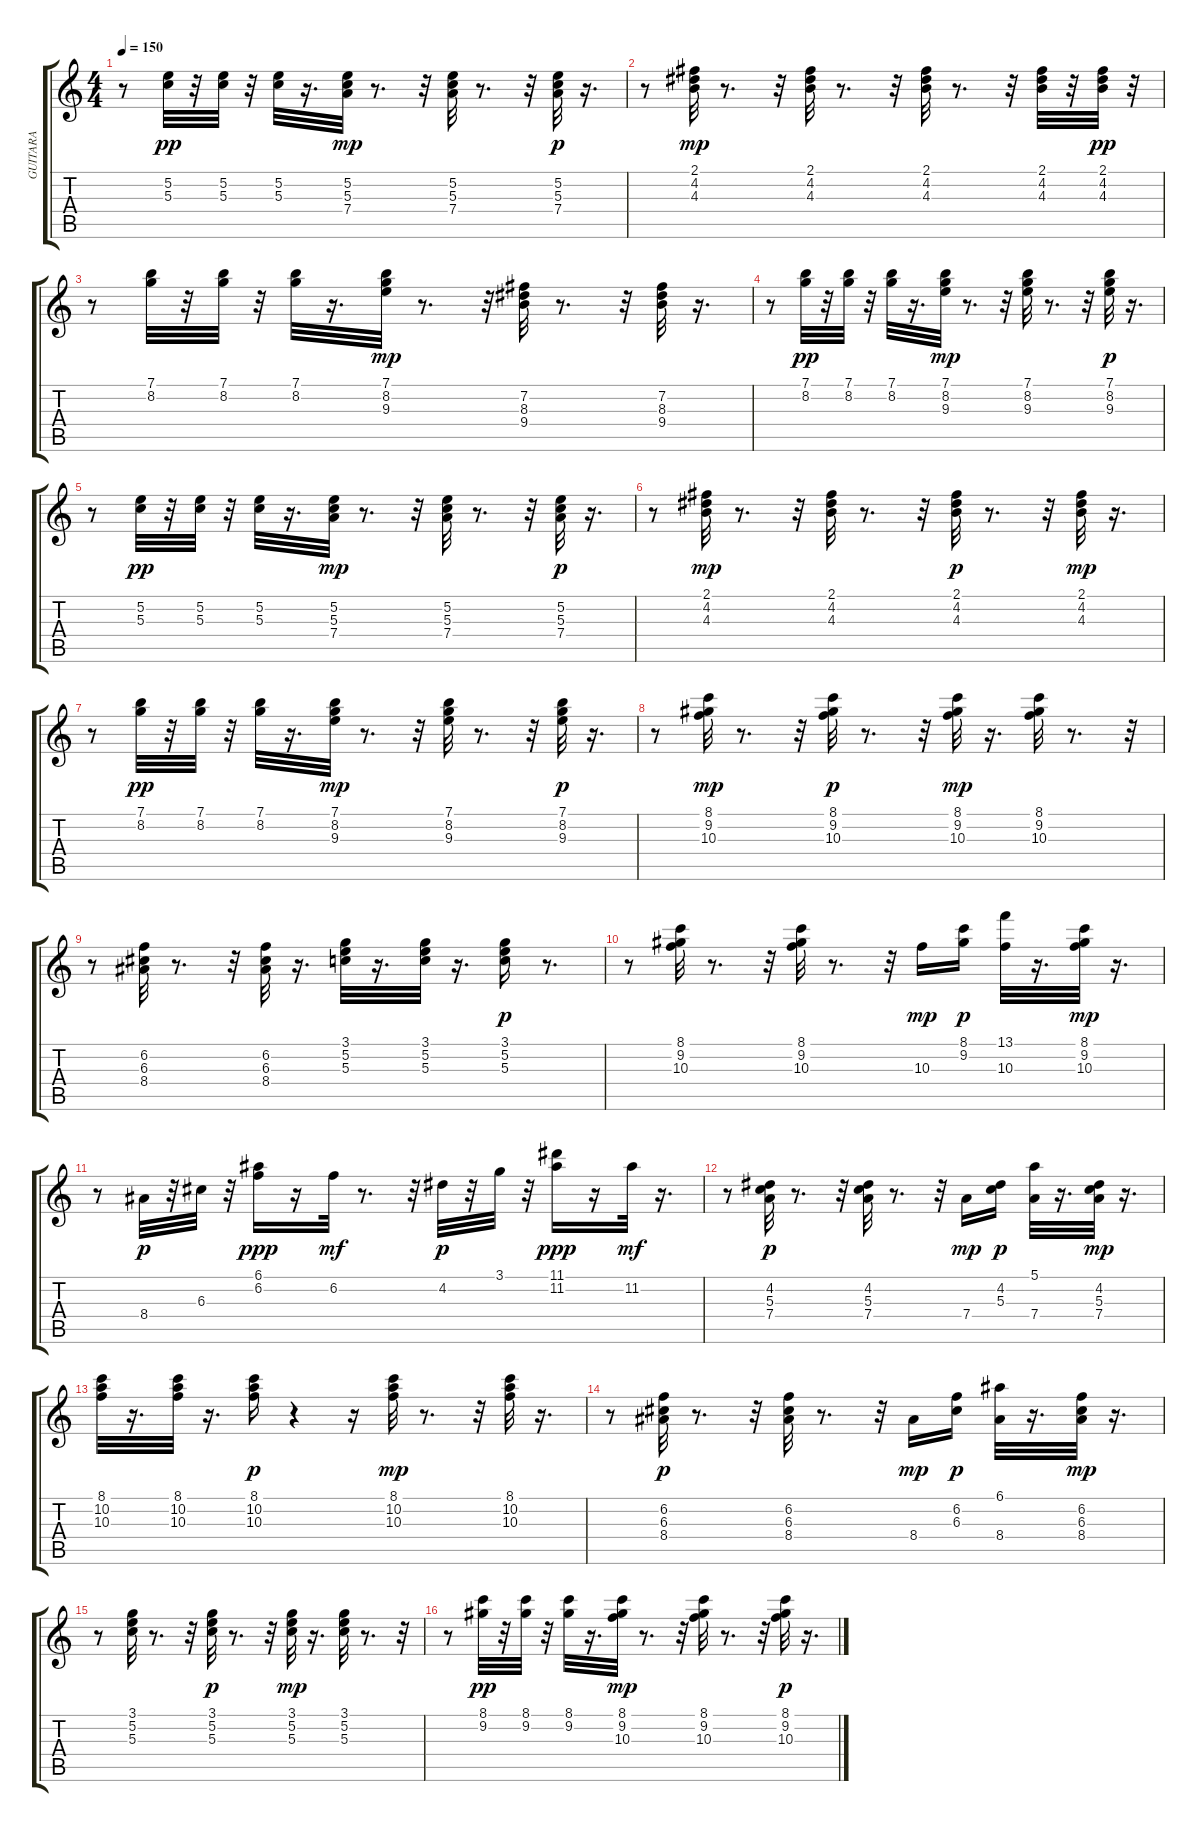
\track ("GUITARA" "GUITARA") {instrument electricguitarjazz}
\staff {score tabs}
\tuning (E4 B3 G3 D3 A2 E2) {hide}
\ts (4 4)
\tempo 150
\clef g2
\ks c
r.8{dy p} (5.2 5.3).32{dy pp} r.32 (5.2 5.3).32 r.32 (5.2 5.3).32 r.16{d} (5.2 5.3 7.4).32{dy mp} r.8{d} r.32 (5.2 5.3 7.4).32 r.8{d} r.32 (5.2 5.3 7.4).32{dy p} r.16{d} |
r.8 (2.1 4.2 4.3).32{dy mp} r.8{d} r.32 (2.1 4.2 4.3).32 r.8{d} r.32 (2.1 4.2 4.3).32 r.8{d} r.32 (2.1 4.2 4.3).32 r.32 (2.1 4.2 4.3).32{dy pp} r.32 |
r.8 (7.1 8.2).32 r.32 (7.1 8.2).32 r.32 (7.1 8.2).32 r.16{d} (7.1 8.2 9.3).32{dy mp} r.8{d} r.32 (7.2 8.3 9.4).32 r.8{d} r.32 (7.2 8.3 9.4).32 r.16{d} |
r.8 (7.1 8.2).32{dy pp} r.32 (7.1 8.2).32 r.32 (7.1 8.2).32 r.16{d} (7.1 8.2 9.3).32{dy mp} r.8{d} r.32 (7.1 8.2 9.3).32 r.8{d} r.32 (7.1 8.2 9.3).32{dy p} r.16{d} |
r.8 (5.2 5.3).32{dy pp} r.32 (5.2 5.3).32 r.32 (5.2 5.3).32 r.16{d} (5.2 5.3 7.4).32{dy mp} r.8{d} r.32 (5.2 5.3 7.4).32 r.8{d} r.32 (5.2 5.3 7.4).32{dy p} r.16{d} |
r.8 (2.1 4.2 4.3).32{dy mp} r.8{d} r.32 (2.1 4.2 4.3).32 r.8{d} r.32 (2.1 4.2 4.3).32{dy p} r.8{d} r.32 (2.1 4.2 4.3).32{dy mp} r.16{d} |
r.8 (7.1 8.2).32{dy pp} r.32 (7.1 8.2).32 r.32 (7.1 8.2).32 r.16{d} (7.1 8.2 9.3).32{dy mp} r.8{d} r.32 (7.1 8.2 9.3).32 r.8{d} r.32 (7.1 8.2 9.3).32{dy p} r.16{d} |
r.8 (8.1 9.2 10.3).32{dy mp} r.8{d} r.32 (8.1 9.2 10.3).32{dy p} r.8{d} r.32 (8.1 9.2 10.3).32{dy mp} r.16{d} (8.1 9.2 10.3).32 r.8{d} r.32 |
r.8 (6.2 6.3 8.4).32 r.8{d} r.32 (6.2 6.3 8.4).32 r.16{d} (3.1 5.2 5.3).32 r.16{d} (3.1 5.2 5.3).32 r.16{d} (3.1 5.2 5.3).16{dy p} r.8{d} |
r.8 (8.1 9.2 10.3).32 r.8{d} r.32 (8.1 9.2 10.3).32 r.8{d} r.32 10.3.16{dy mp} (8.1 9.2).16{dy p} (13.1 10.3).32 r.16{d} (8.1 9.2 10.3).32{dy mp} r.16{d} |
r.8 8.4.32{dy p} r.32 6.3.32 r.32 (6.1 6.2).16{dy ppp} r.16 6.2.32{dy mf} r.8{d} r.32 4.2.32{dy p} r.32 3.1.32 r.32 (11.1 11.2).16{dy ppp} r.16 11.2.32{dy mf} r.16{d} |
r.8 (4.2 5.3 7.4).32{dy p} r.8{d} r.32 (4.2 5.3 7.4).32 r.8{d} r.32 7.4.16{dy mp} (4.2 5.3).16{dy p} (5.1 7.4).32 r.16{d} (4.2 5.3 7.4).32{dy mp} r.16{d} |
(8.1 10.2 10.3).32 r.16{d} (8.1 10.2 10.3).32 r.16{d} (8.1 10.2 10.3).16{dy p} r.4 r.16 (8.1 10.2 10.3).32{dy mp} r.8{d} r.32 (8.1 10.2 10.3).32 r.16{d} |
r.8 (6.2 6.3 8.4).32{dy p} r.8{d} r.32 (6.2 6.3 8.4).32 r.8{d} r.32 8.4.16{dy mp} (6.2 6.3).16{dy p} (6.1 8.4).32 r.16{d} (6.2 6.3 8.4).32{dy mp} r.16{d} |
r.8 (3.1 5.2 5.3).32 r.8{d} r.32 (3.1 5.2 5.3).32{dy p} r.8{d} r.32 (3.1 5.2 5.3).32{dy mp} r.16{d} (3.1 5.2 5.3).32 r.8{d} r.32 |
r.8 (8.1 9.2).32{dy pp} r.32 (8.1 9.2).32 r.32 (8.1 9.2).32 r.16{d} (8.1 9.2 10.3).32{dy mp} r.8{d} r.32 (8.1 9.2 10.3).32 r.8{d} r.32 (8.1 9.2 10.3).32{dy p} r.16{d}
